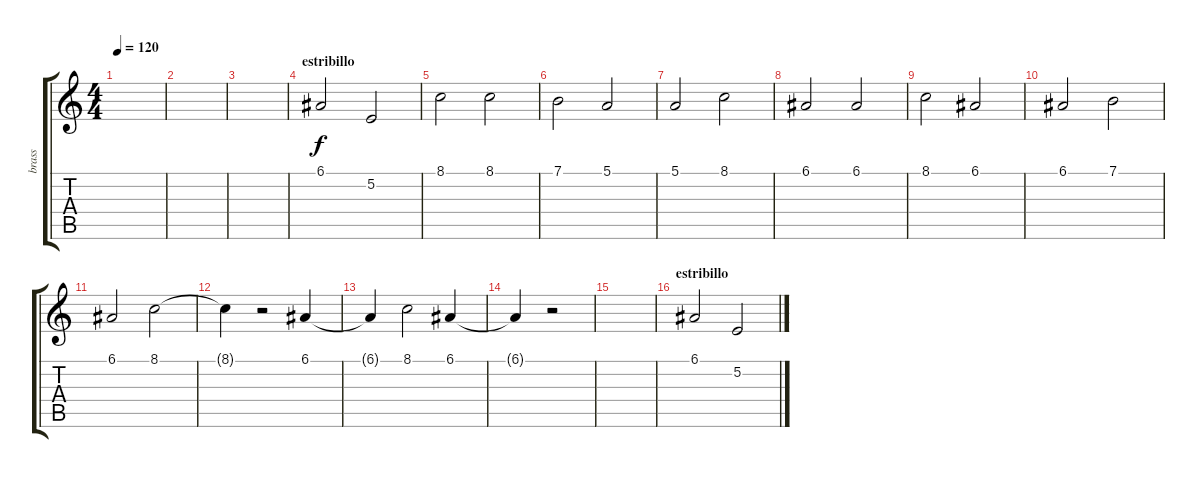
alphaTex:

\track ("brass" "brass") {instrument brasssection}
\staff {score tabs}
\tuning (E4 B3 G3 D3 A2 E2) {hide}
\ts (4 4)
\tempo 120
\clef g2
\ks c
|
|
|
\section ("" "estribillo")
6.1.2 5.2.2 |
8.1.2 8.1.2 |
7.1.2 5.1.2 |
5.1.2 8.1.2 |
6.1.2 6.1.2 |
8.1.2 6.1.2 |
6.1.2 7.1.2 |
6.1.2 8.1.2 |
8.1{t}.4 r.2 6.1.4 |
6.1{t}.4 8.1.2 6.1.4 |
6.1{t}.4 r.2 |
|
\section ("" "estribillo")
6.1.2 5.2.2
